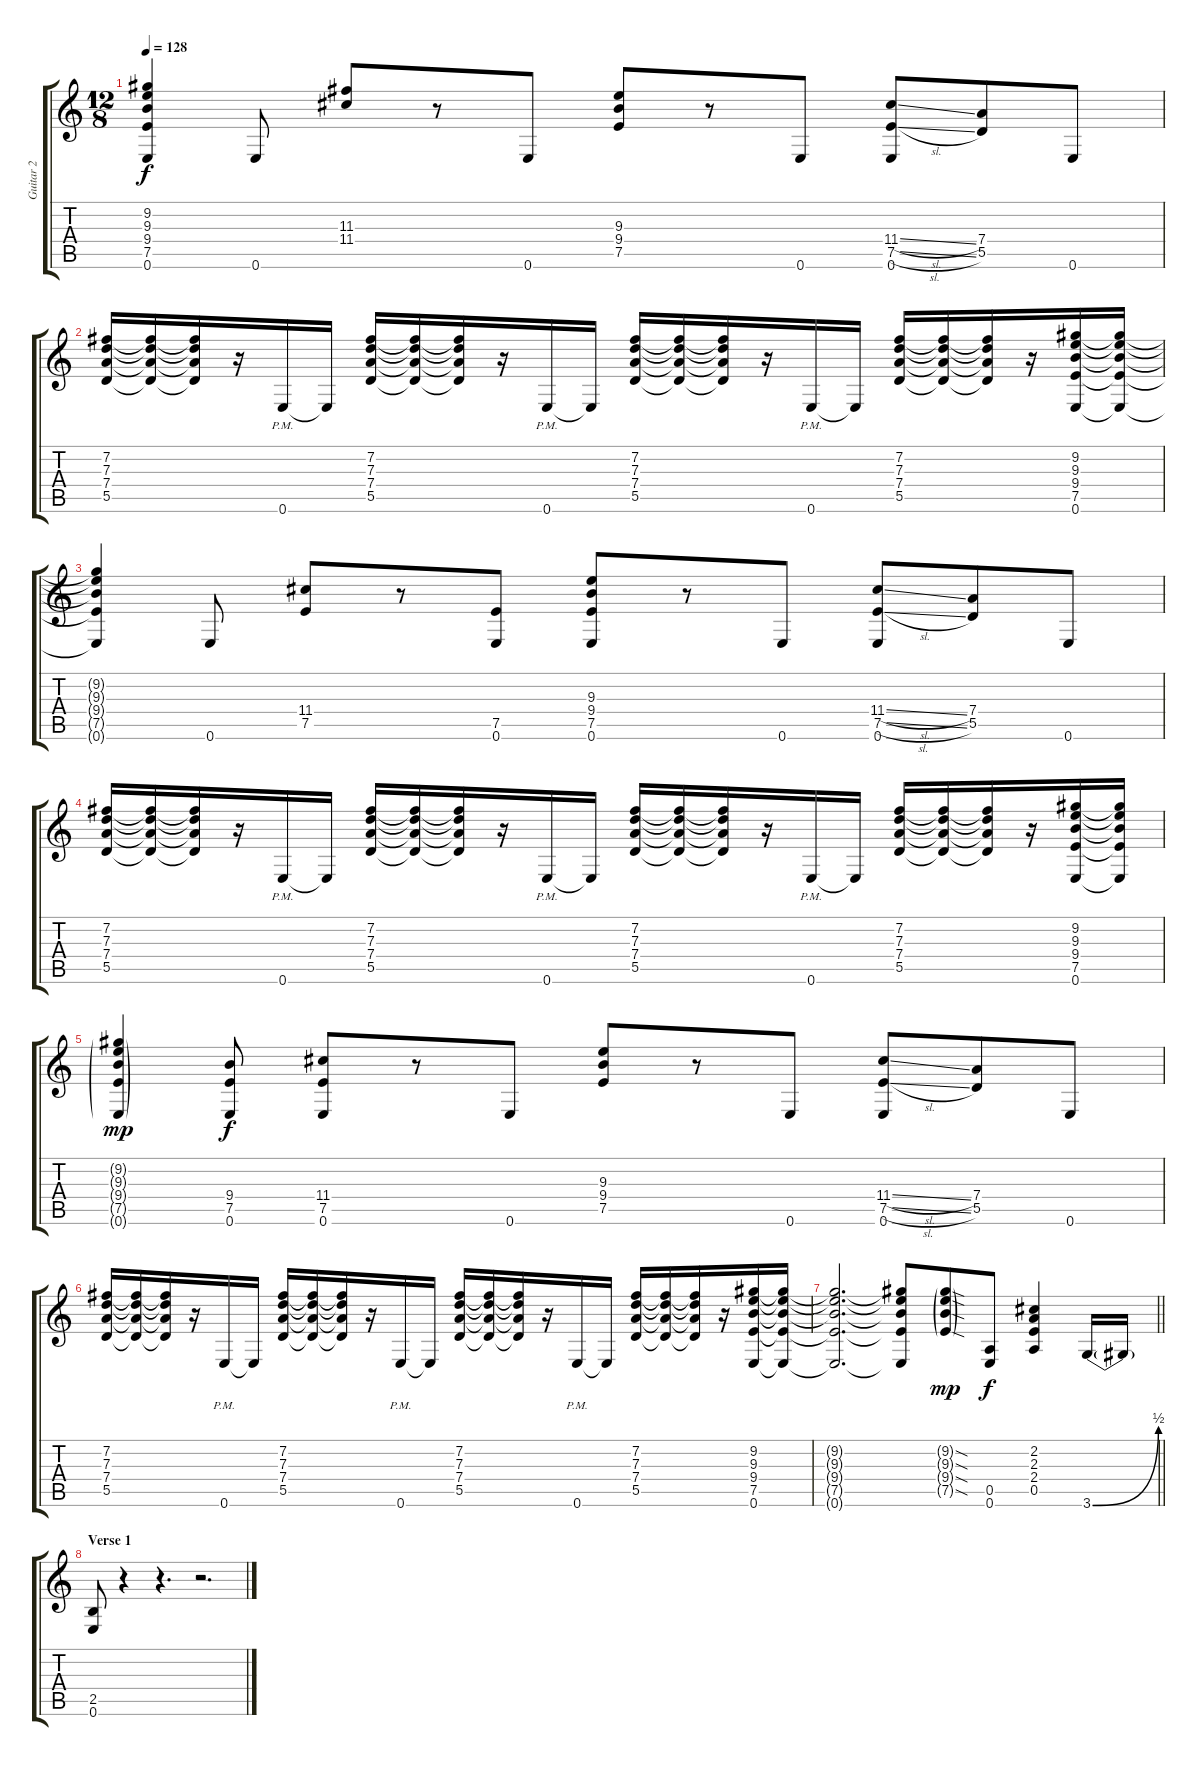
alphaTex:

\track ("Guitar 2" "Guitar 2") {instrument overdrivenguitar}
\staff {score tabs}
\tuning (E4 B3 G3 D3 A2 E2) {hide}
\ts (12 8)
\tempo 128
\clef g2
\ks c
(9.2{t} 9.3{t} 9.4{t} 7.5{t} 0.6{t}).4{dy f} 0.6.8 (11.3 11.4).8 r.8 0.6.8 (9.3 9.4 7.5).8 r.8 0.6.8 (11.4{sl} 7.5{sl} 0.6).8 (7.4 5.5).8 0.6.8 |
(7.2 7.3 7.4 5.5).16 (7.2{t} 7.3{t} 7.4{t} 5.5{t}).16 (7.2{t} 7.3{t} 7.4{t} 5.5{t}).16 r.16 0.6{pm}.16 0.6{t}.16 (7.2 7.3 7.4 5.5).16 (7.2{t} 7.3{t} 7.4{t} 5.5{t}).16 (7.2{t} 7.3{t} 7.4{t} 5.5{t}).16 r.16 0.6{pm}.16 0.6{t}.16 (7.2 7.3 7.4 5.5).16 (7.2{t} 7.3{t} 7.4{t} 5.5{t}).16 (7.2{t} 7.3{t} 7.4{t} 5.5{t}).16 r.16 0.6{pm}.16 0.6{t}.16 (7.2 7.3 7.4 5.5).16 (7.2{t} 7.3{t} 7.4{t} 5.5{t}).16 (7.2{t} 7.3{t} 7.4{t} 5.5{t}).16 r.16 (9.2 9.3 9.4 7.5 0.6).16 (9.2{t} 9.3{t} 9.4{t} 7.5{t} 0.6{t}).16 |
(9.2{t} 9.3{t} 9.4{t} 7.5{t} 0.6{t}).4 0.6.8 (11.4 7.5).8 r.8 (7.5 0.6).8 (9.3 9.4 7.5 0.6).8 r.8 0.6.8 (11.4{sl} 7.5{sl} 0.6).8 (7.4 5.5).8 0.6.8 |
(7.2 7.3 7.4 5.5).16 (7.2{t} 7.3{t} 7.4{t} 5.5{t}).16 (7.2{t} 7.3{t} 7.4{t} 5.5{t}).16 r.16 0.6{pm}.16 0.6{t}.16 (7.2 7.3 7.4 5.5).16 (7.2{t} 7.3{t} 7.4{t} 5.5{t}).16 (7.2{t} 7.3{t} 7.4{t} 5.5{t}).16 r.16 0.6{pm}.16 0.6{t}.16 (7.2 7.3 7.4 5.5).16 (7.2{t} 7.3{t} 7.4{t} 5.5{t}).16 (7.2{t} 7.3{t} 7.4{t} 5.5{t}).16 r.16 0.6{pm}.16 0.6{t}.16 (7.2 7.3 7.4 5.5).16 (7.2{t} 7.3{t} 7.4{t} 5.5{t}).16 (7.2{t} 7.3{t} 7.4{t} 5.5{t}).16 r.16 (9.2 9.3 9.4 7.5 0.6).16 (9.2{t} 9.3{t} 9.4{t} 7.5{t} 0.6{t}).16 |
(9.2{g} 9.3{g} 9.4{g} 7.5{g} 0.6{g}).4{dy mp} (9.4 7.5 0.6).8{dy f} (11.4 7.5 0.6).8 r.8 0.6.8 (9.3 9.4 7.5).8 r.8 0.6.8 (11.4{sl} 7.5{sl} 0.6).8 (7.4 5.5).8 0.6.8 |
(7.2 7.3 7.4 5.5).16 (7.2{t} 7.3{t} 7.4{t} 5.5{t}).16 (7.2{t} 7.3{t} 7.4{t} 5.5{t}).16 r.16 0.6{pm}.16 0.6{t}.16 (7.2 7.3 7.4 5.5).16 (7.2{t} 7.3{t} 7.4{t} 5.5{t}).16 (7.2{t} 7.3{t} 7.4{t} 5.5{t}).16 r.16 0.6{pm}.16 0.6{t}.16 (7.2 7.3 7.4 5.5).16 (7.2{t} 7.3{t} 7.4{t} 5.5{t}).16 (7.2{t} 7.3{t} 7.4{t} 5.5{t}).16 r.16 0.6{pm}.16 0.6{t}.16 (7.2 7.3 7.4 5.5).16 (7.2{t} 7.3{t} 7.4{t} 5.5{t}).16 (7.2{t} 7.3{t} 7.4{t} 5.5{t}).16 r.16 (9.2 9.3 9.4 7.5 0.6).16 (9.2{t} 9.3{t} 9.4{t} 7.5{t} 0.6{t}).16 |
\barLineRight lightlight
(9.2{t} 9.3{t} 9.4{t} 7.5{t} 0.6{t}).2{d} (9.2{t} 9.3{t} 9.4{t} 7.5{t} 0.6{t}).8 (9.2{sod g} 9.3{sod g} 9.4{sod g} 7.5{sod g}).8{dy mp} (0.5 0.6).8{dy f} (2.2 2.3 2.4 0.5).4 3.6{be (bend 0 0 60 2)}.16 3.6{t}.16 |
\section ("" "Verse 1")
(2.5 0.6).8 r.4 r.4{d} r.2{d}
